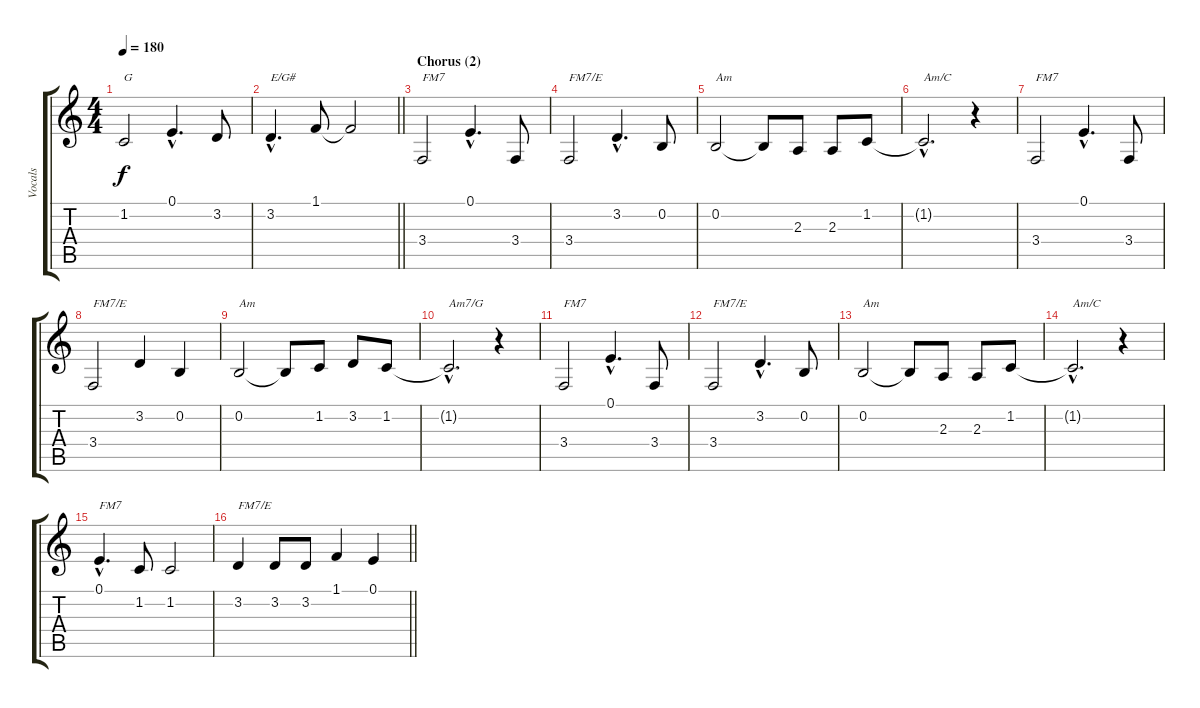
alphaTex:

\track ("Vocals" "Vocals") {instrument sopranosax}
\staff {score tabs}
\tuning (E4 B3 G3 D3 A2 E2) {hide}
\ts (4 4)
\tempo 180
\clef g2
\ks c
1.2.2{txt "G" dy f} 0.1{hac}.4{d} 3.2.8 |
\barLineRight lightlight
3.2{hac}.4{d txt "E/G#"} 1.1.8 1.1{t}.2 |
\section ("" "Chorus (2)")
3.4.2{txt "FM7"} 0.1{hac}.4{d} 3.4.8 |
3.4.2{txt "FM7/E"} 3.2{hac}.4{d} 0.2.8 |
0.2.2{txt "Am"} 0.2{t}.8 2.3.8 2.3.8 1.2.8 |
1.2{hac t}.2{d txt "Am/C"} r.4 |
3.4.2{txt "FM7"} 0.1{hac}.4{d} 3.4.8 |
3.4.2{txt "FM7/E"} 3.2.4 0.2.4 |
0.2.2{txt "Am"} 0.2{t}.8 1.2.8 3.2.8 1.2.8 |
1.2{hac t}.2{d txt "Am7/G"} r.4 |
3.4.2{txt "FM7"} 0.1{hac}.4{d} 3.4.8 |
3.4.2{txt "FM7/E"} 3.2{hac}.4{d} 0.2.8 |
0.2.2{txt "Am"} 0.2{t}.8 2.3.8 2.3.8 1.2.8 |
1.2{hac t}.2{d txt "Am/C"} r.4 |
0.1{hac}.4{d txt "FM7"} 1.2.8 1.2.2 |
\barLineRight lightlight
3.2.4{txt "FM7/E"} 3.2.8 3.2.8 1.1.4 0.1.4
